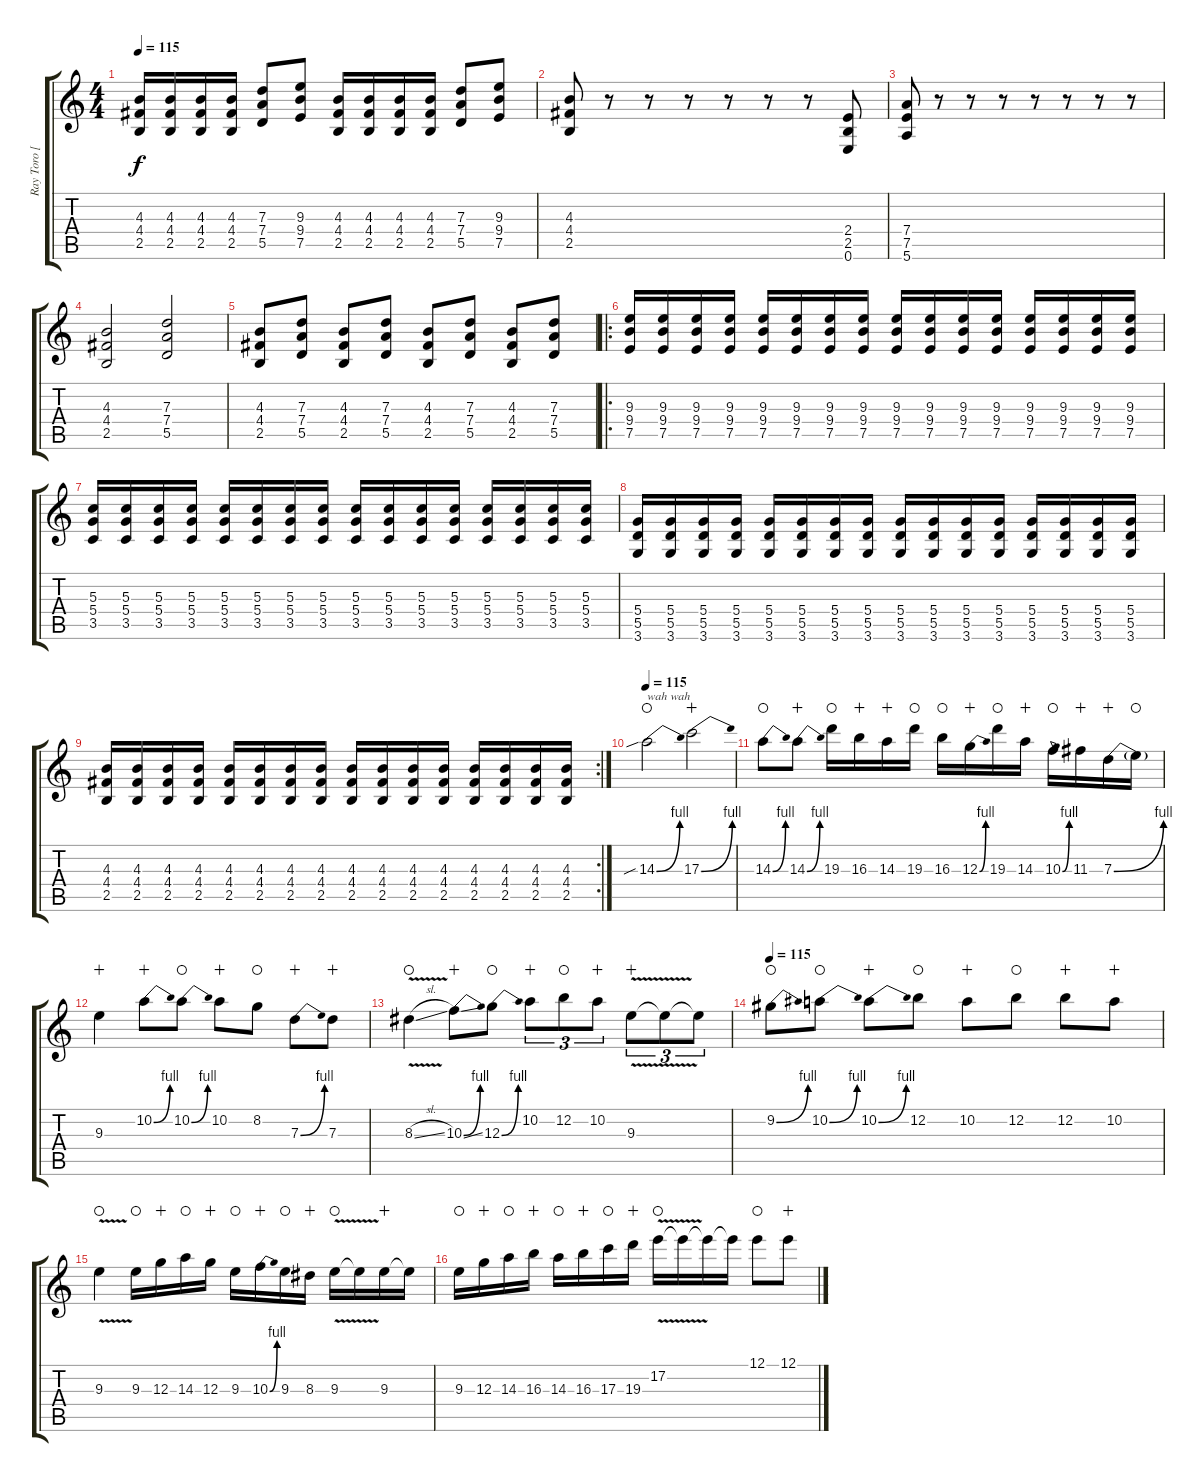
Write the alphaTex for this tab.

\track ("Ray Toro [Lead Guitar)" "Ray Toro [") {instrument overdrivenguitar}
\staff {score tabs}
\tuning (E4 B3 G3 D3 A2 E2) {hide}
\ts (4 4)
\tempo 115
\clef g2
\ks c
(4.3 4.4 2.5).16{dy f} (4.3 4.4 2.5).16 (4.3 4.4 2.5).16 (4.3 4.4 2.5).16 (7.3 7.4 5.5).8 (9.3 9.4 7.5).8 (4.3 4.4 2.5).16 (4.3 4.4 2.5).16 (4.3 4.4 2.5).16 (4.3 4.4 2.5).16 (7.3 7.4 5.5).8 (9.3 9.4 7.5).8 |
(4.3 4.4 2.5).8 r.8 r.8 r.8 r.8 r.8 r.8 (2.4 2.5 0.6).8 |
(7.4 7.5 5.6).8 r.8 r.8 r.8 r.8 r.8 r.8 r.8 |
(4.3 4.4 2.5).2 (7.3 7.4 5.5).2 |
(4.3 4.4 2.5).8 (7.3 7.4 5.5).8 (4.3 4.4 2.5).8 (7.3 7.4 5.5).8 (4.3 4.4 2.5).8 (7.3 7.4 5.5).8 (4.3 4.4 2.5).8 (7.3 7.4 5.5).8 |
\ro
(9.3 9.4 7.5).16 (9.3 9.4 7.5).16 (9.3 9.4 7.5).16 (9.3 9.4 7.5).16 (9.3 9.4 7.5).16 (9.3 9.4 7.5).16 (9.3 9.4 7.5).16 (9.3 9.4 7.5).16 (9.3 9.4 7.5).16 (9.3 9.4 7.5).16 (9.3 9.4 7.5).16 (9.3 9.4 7.5).16 (9.3 9.4 7.5).16 (9.3 9.4 7.5).16 (9.3 9.4 7.5).16 (9.3 9.4 7.5).16 |
(5.3 5.4 3.5).16 (5.3 5.4 3.5).16 (5.3 5.4 3.5).16 (5.3 5.4 3.5).16 (5.3 5.4 3.5).16 (5.3 5.4 3.5).16 (5.3 5.4 3.5).16 (5.3 5.4 3.5).16 (5.3 5.4 3.5).16 (5.3 5.4 3.5).16 (5.3 5.4 3.5).16 (5.3 5.4 3.5).16 (5.3 5.4 3.5).16 (5.3 5.4 3.5).16 (5.3 5.4 3.5).16 (5.3 5.4 3.5).16 |
(5.4 5.5 3.6).16 (5.4 5.5 3.6).16 (5.4 5.5 3.6).16 (5.4 5.5 3.6).16 (5.4 5.5 3.6).16 (5.4 5.5 3.6).16 (5.4 5.5 3.6).16 (5.4 5.5 3.6).16 (5.4 5.5 3.6).16 (5.4 5.5 3.6).16 (5.4 5.5 3.6).16 (5.4 5.5 3.6).16 (5.4 5.5 3.6).16 (5.4 5.5 3.6).16 (5.4 5.5 3.6).16 (5.4 5.5 3.6).16 |
\rc 2
(4.3 4.4 2.5).16 (4.3 4.4 2.5).16 (4.3 4.4 2.5).16 (4.3 4.4 2.5).16 (4.3 4.4 2.5).16 (4.3 4.4 2.5).16 (4.3 4.4 2.5).16 (4.3 4.4 2.5).16 (4.3 4.4 2.5).16 (4.3 4.4 2.5).16 (4.3 4.4 2.5).16 (4.3 4.4 2.5).16 (4.3 4.4 2.5).16 (4.3 4.4 2.5).16 (4.3 4.4 2.5).16 (4.3 4.4 2.5).16 |
\tempo 115
14.3{be (bend 0 0 60 4) sib}.2{txt "wah wah" waho} 17.3{be (bend 0 0 60 4)}.2{wahc} |
14.3{be (bend 0 0 60 4)}.8{waho} 14.3{be (bend 0 0 60 4)}.8{wahc} 19.3.16{waho} 16.3.16{wahc} 14.3.16{wahc} 19.3.16{waho} 16.3.16{waho} 12.3{be (bend 0 0 60 4)}.16{wahc} 19.3.16{waho} 14.3.16{wahc} 10.3{be (bend 0 0 60 4)}.16{waho} 11.3.16{wahc} 7.3{be (bend 0 0 60 4)}.16{wahc} 7.3{t}.16{waho} |
9.3.4{wahc} 10.2{be (bend 0 0 60 4)}.8{wahc} 10.2{be (bend 0 0 60 4)}.8{waho} 10.2.8{wahc} 8.2.8{waho} 7.3{be (bend 0 0 60 4)}.8{wahc} 7.3.8{wahc} |
8.3{v sl}.4{waho} 10.3{be (bend 0 0 60 4) ss}.8{wahc} 12.3{be (bend 0 0 60 4)}.8{waho} 10.2.8{tu (3 2) wahc} 12.2.8{tu (3 2) waho} 10.2.8{tu (3 2) wahc} 9.3{v}.8{tu (3 2) wahc} 9.3{t}.8{tu (3 2)} 9.3{t}.8{tu (3 2)} |
\tempo 115
9.2{be (bend 0 0 60 4)}.8{waho} 10.2{be (bend 0 0 60 4)}.8{waho} 10.2{be (bend 0 0 60 4)}.8{wahc} 12.2.8{waho} 10.2.8{wahc} 12.2.8{waho} 12.2.8{wahc} 10.2.8{wahc} |
9.3{v}.4{waho} 9.3.16{waho} 12.3.16{wahc} 14.3.16{waho} 12.3.16{wahc} 9.3.16{waho} 10.3{be (bend 0 0 60 4)}.16{wahc} 9.3.16{waho} 8.3.16{wahc} 9.3{v}.16{waho} 9.3{t}.16 9.3.16{wahc} 9.3{t}.16 |
9.3.16{waho} 12.3.16{wahc} 14.3.16{waho} 16.3.16{wahc} 14.3.16{waho} 16.3.16{wahc} 17.3.16{waho} 19.3.16{wahc} 17.2{v}.16{waho} 17.2{t}.16 17.2{t}.16 17.2{t}.16 12.1.8{waho} 12.1.8{wahc}
